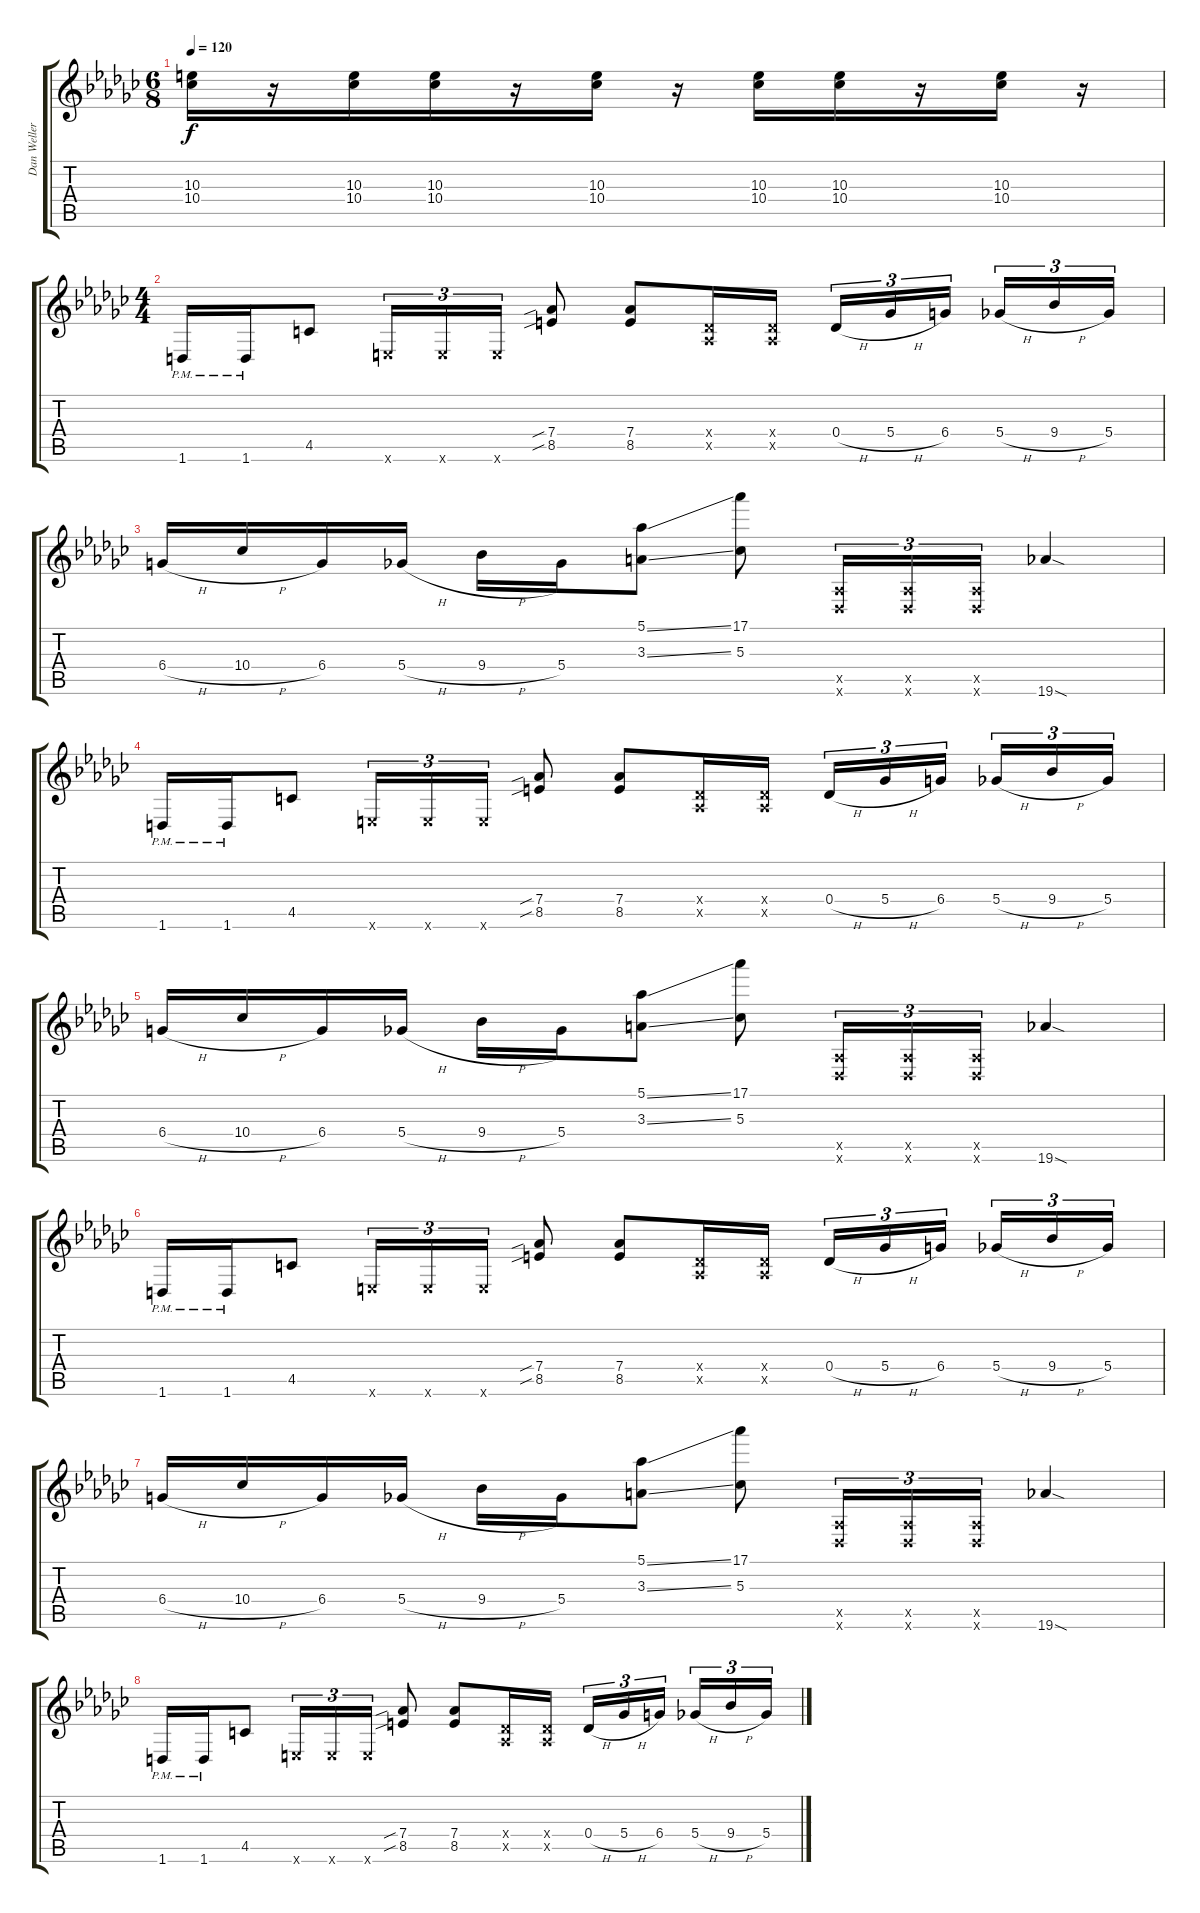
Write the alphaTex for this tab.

\track ("Dan Weller" "Dan Weller") {instrument overdrivenguitar}
\staff {score tabs}
\tuning (Eb4 Bb3 Gb3 Db3 Ab2 Db2) {hide}
\ts (6 8)
\tempo 120
\clef g2
\ks gb
(10.3 10.4).16{dy f} r.16 (10.3 10.4).16 (10.3 10.4).16 r.16 (10.3 10.4).16 r.16 (10.3 10.4).16 (10.3 10.4).16 r.16 (10.3 10.4).16 r.16 |
\ts (4 4)
1.6{pm}.16 1.6{pm}.16 4.5.8 3.6{x}.16{tu (3 2)} 3.6{x}.16{tu (3 2)} 3.6{x}.16{tu (3 2)} (7.4{sib} 8.5{sib}).8 (7.4 8.5).8 (0.4{x} 0.5{x}).16 (0.4{x} 0.5{x}).16 0.4{h}.16{tu (3 2)} 5.4{h}.16{tu (3 2)} 6.4.16{tu (3 2) beam splitsecondary} 5.4{h}.16{tu (3 2)} 9.4{h}.16{tu (3 2)} 5.4.16{tu (3 2)} |
6.4{h}.16 10.4{h}.16 6.4.16 5.4{h}.16 9.4{h}.16 5.4.16 (5.1{ss} 3.3{ss}).8 (17.1 5.3).8 (0.5{x} 0.6{x}).16{tu (3 2)} (0.5{x} 0.6{x}).16{tu (3 2)} (0.5{x} 0.6{x}).16{tu (3 2)} 19.6{sod}.4 |
1.6{pm}.16 1.6{pm}.16 4.5.8 3.6{x}.16{tu (3 2)} 3.6{x}.16{tu (3 2)} 3.6{x}.16{tu (3 2)} (7.4{sib} 8.5{sib}).8 (7.4 8.5).8 (0.4{x} 0.5{x}).16 (0.4{x} 0.5{x}).16 0.4{h}.16{tu (3 2)} 5.4{h}.16{tu (3 2)} 6.4.16{tu (3 2) beam splitsecondary} 5.4{h}.16{tu (3 2)} 9.4{h}.16{tu (3 2)} 5.4.16{tu (3 2)} |
6.4{h}.16 10.4{h}.16 6.4.16 5.4{h}.16 9.4{h}.16 5.4.16 (5.1{ss} 3.3{ss}).8 (17.1 5.3).8 (0.5{x} 0.6{x}).16{tu (3 2)} (0.5{x} 0.6{x}).16{tu (3 2)} (0.5{x} 0.6{x}).16{tu (3 2)} 19.6{sod}.4 |
1.6{pm}.16 1.6{pm}.16 4.5.8 3.6{x}.16{tu (3 2)} 3.6{x}.16{tu (3 2)} 3.6{x}.16{tu (3 2)} (7.4{sib} 8.5{sib}).8 (7.4 8.5).8 (0.4{x} 0.5{x}).16 (0.4{x} 0.5{x}).16 0.4{h}.16{tu (3 2)} 5.4{h}.16{tu (3 2)} 6.4.16{tu (3 2) beam splitsecondary} 5.4{h}.16{tu (3 2)} 9.4{h}.16{tu (3 2)} 5.4.16{tu (3 2)} |
6.4{h}.16 10.4{h}.16 6.4.16 5.4{h}.16 9.4{h}.16 5.4.16 (5.1{ss} 3.3{ss}).8 (17.1 5.3).8 (0.5{x} 0.6{x}).16{tu (3 2)} (0.5{x} 0.6{x}).16{tu (3 2)} (0.5{x} 0.6{x}).16{tu (3 2)} 19.6{sod}.4 |
1.6{pm}.16 1.6{pm}.16 4.5.8 3.6{x}.16{tu (3 2)} 3.6{x}.16{tu (3 2)} 3.6{x}.16{tu (3 2)} (7.4{sib} 8.5{sib}).8 (7.4 8.5).8 (0.4{x} 0.5{x}).16 (0.4{x} 0.5{x}).16 0.4{h}.16{tu (3 2)} 5.4{h}.16{tu (3 2)} 6.4.16{tu (3 2) beam splitsecondary} 5.4{h}.16{tu (3 2)} 9.4{h}.16{tu (3 2)} 5.4.16{tu (3 2)}
